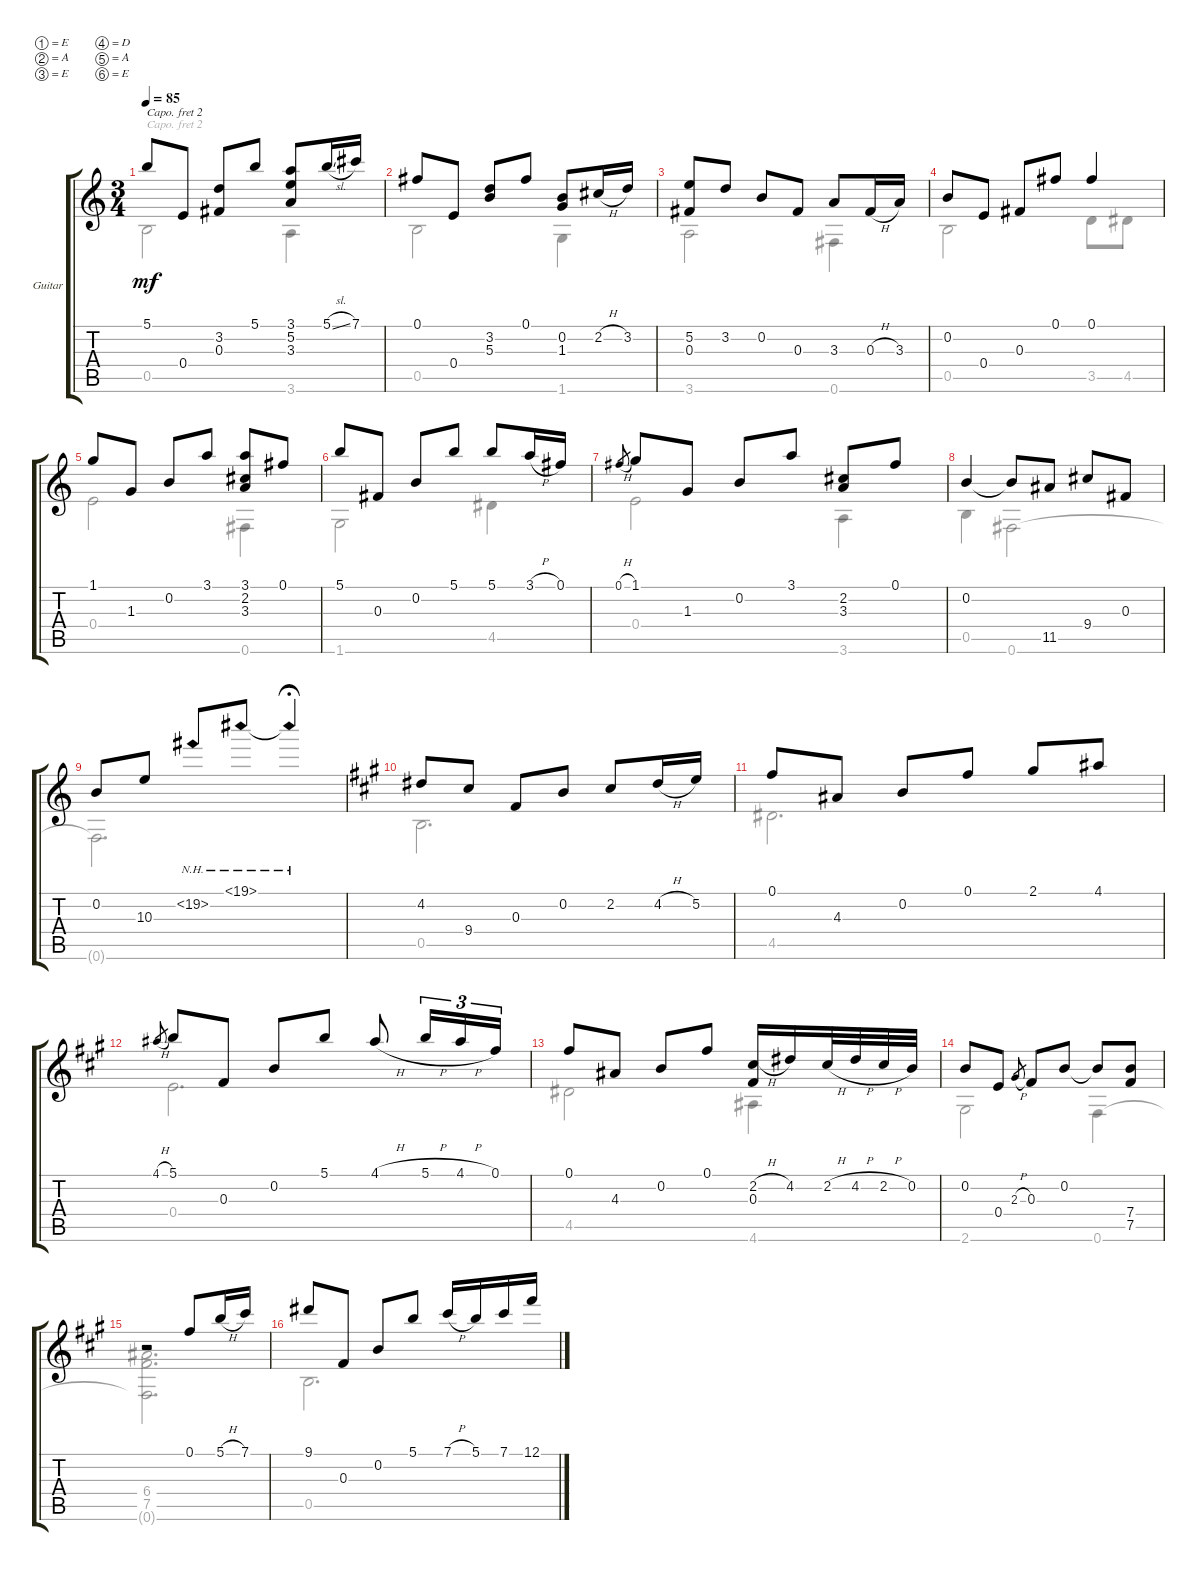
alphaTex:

\defaultSystemsLayout 4
\bracketExtendMode groupsimilarinstruments
\firstSystemTrackNameOrientation horizontal
\otherSystemsTrackNameOrientation horizontal
\track ("Steel Guitar" "Guitar") {instrument acousticguitarsteel}
\staff {score tabs}
\capo 2
\tuning (E4 A3 E3 D3 A2 E2)
\voice
\ts (3 4)
\tempo 85
\clef g2
\scale
1.03909
\ks aminor
5.1.8{dy mf} 0.4.8 (0.3 3.2).8 5.1.8 (3.1 5.2 3.3).8 5.1{sl}.16 7.1.16 |
\scale
0.960908 0.1.8 0.4.8 (5.3 3.2).8 0.1.8 (0.2 1.3).8 2.2{h}.16 3.2.16 |
\scale
1.03909 (5.2 0.3).8 3.2.8 0.2.8 0.3.8 3.3.8 0.3{h}.16 3.3.16 |
\scale
0.960908 0.2.8 0.4.8 0.3.8 0.1.8 0.1.4 |
\scale
1.03909 1.1.8 1.3.8 0.2.8 3.1.8 (3.1 3.3 2.2).8 0.1.8 |
\scale
0.960908 5.1.8 0.3.8 0.2.8 5.1.8 5.1.8 3.1{h}.16 0.1.16 |
\scale
1.03909 0.1{h}.8{gr} 1.1.8 1.3.8 0.2.8 3.1.8 (2.2 3.3).8 0.1.8 |
\scale
0.960908 0.2.4 0.2{t}.8 11.5.8 9.4.8 0.3.8 |
\scale
1.03909 0.2.8 10.3.8 19.2{nh}.8 19.1{nh}.8 19.1{nh t}.4{fermata (medium 0.58)} |
\scale
0.960908
\ks a
4.2.8 9.4.8 0.3.8 0.2.8 2.2.8 4.2{h}.16 5.2.16 |
\scale
1.07062 0.1.8 4.3.8 0.2.8 0.1.8 2.1.8 4.1.8 |
\scale
0.929382 4.1{h}.8{gr} 5.1.8 0.3.8 0.2.8 5.1.8 4.1{h}.8 5.1{h}.16{tu (3 2)} 4.1{h}.16{tu (3 2)} 0.1.16{tu (3 2)} |
\scale
1.07062 0.1.8 4.3.8 0.2.8 0.1.8 (2.2{h} 0.3).16 4.2.16 2.2{h}.32 4.2{h}.32 2.2{h}.32 0.2.32 |
\scale
0.929382 0.2.8 0.4.8 2.3{h}.8{gr} 0.3.8 0.2.8 0.2{t}.8 (7.5 7.4).8 |
\scale
1.07062 r.2 0.1.8 5.1{h}.16 7.1.16 |
\scale
0.929382 9.1.8 0.3.8 0.2.8 5.1.8 7.1{h}.16 5.1.16 7.1.16 12.1.16
\voice
\clef g2
\ottava regular
\simile none
\scale
1.03909
\ks aminor
0.5.2{dy mf} 3.6.4 |
\scale
0.960908 0.5.2 1.6.4 |
\scale
1.03909 3.6.2 0.6.4 |
\scale
0.960908 0.5.2 3.5.8 4.5.8 |
\scale
1.03909 0.4.2 0.6.4 |
\scale
0.960908 1.6.2 4.5.4 |
\scale
1.03909 0.4.2 3.6.4 |
\scale
0.960908 0.5.4 0.6.2 |
\scale
1.03909 0.6{t}.2{d} |
\scale
0.960908
\ks a
0.5.2{d} |
\scale
1.07062 4.5.2{d} |
\scale
0.929382 0.4.2{d} |
\scale
1.07062 4.5.2 4.6.4 |
\scale
0.929382 2.6.2 0.6.4 |
\scale
1.07062 (0.6{t} 7.5 6.4).2{d} |
\scale
0.929382 0.5.2{d}
